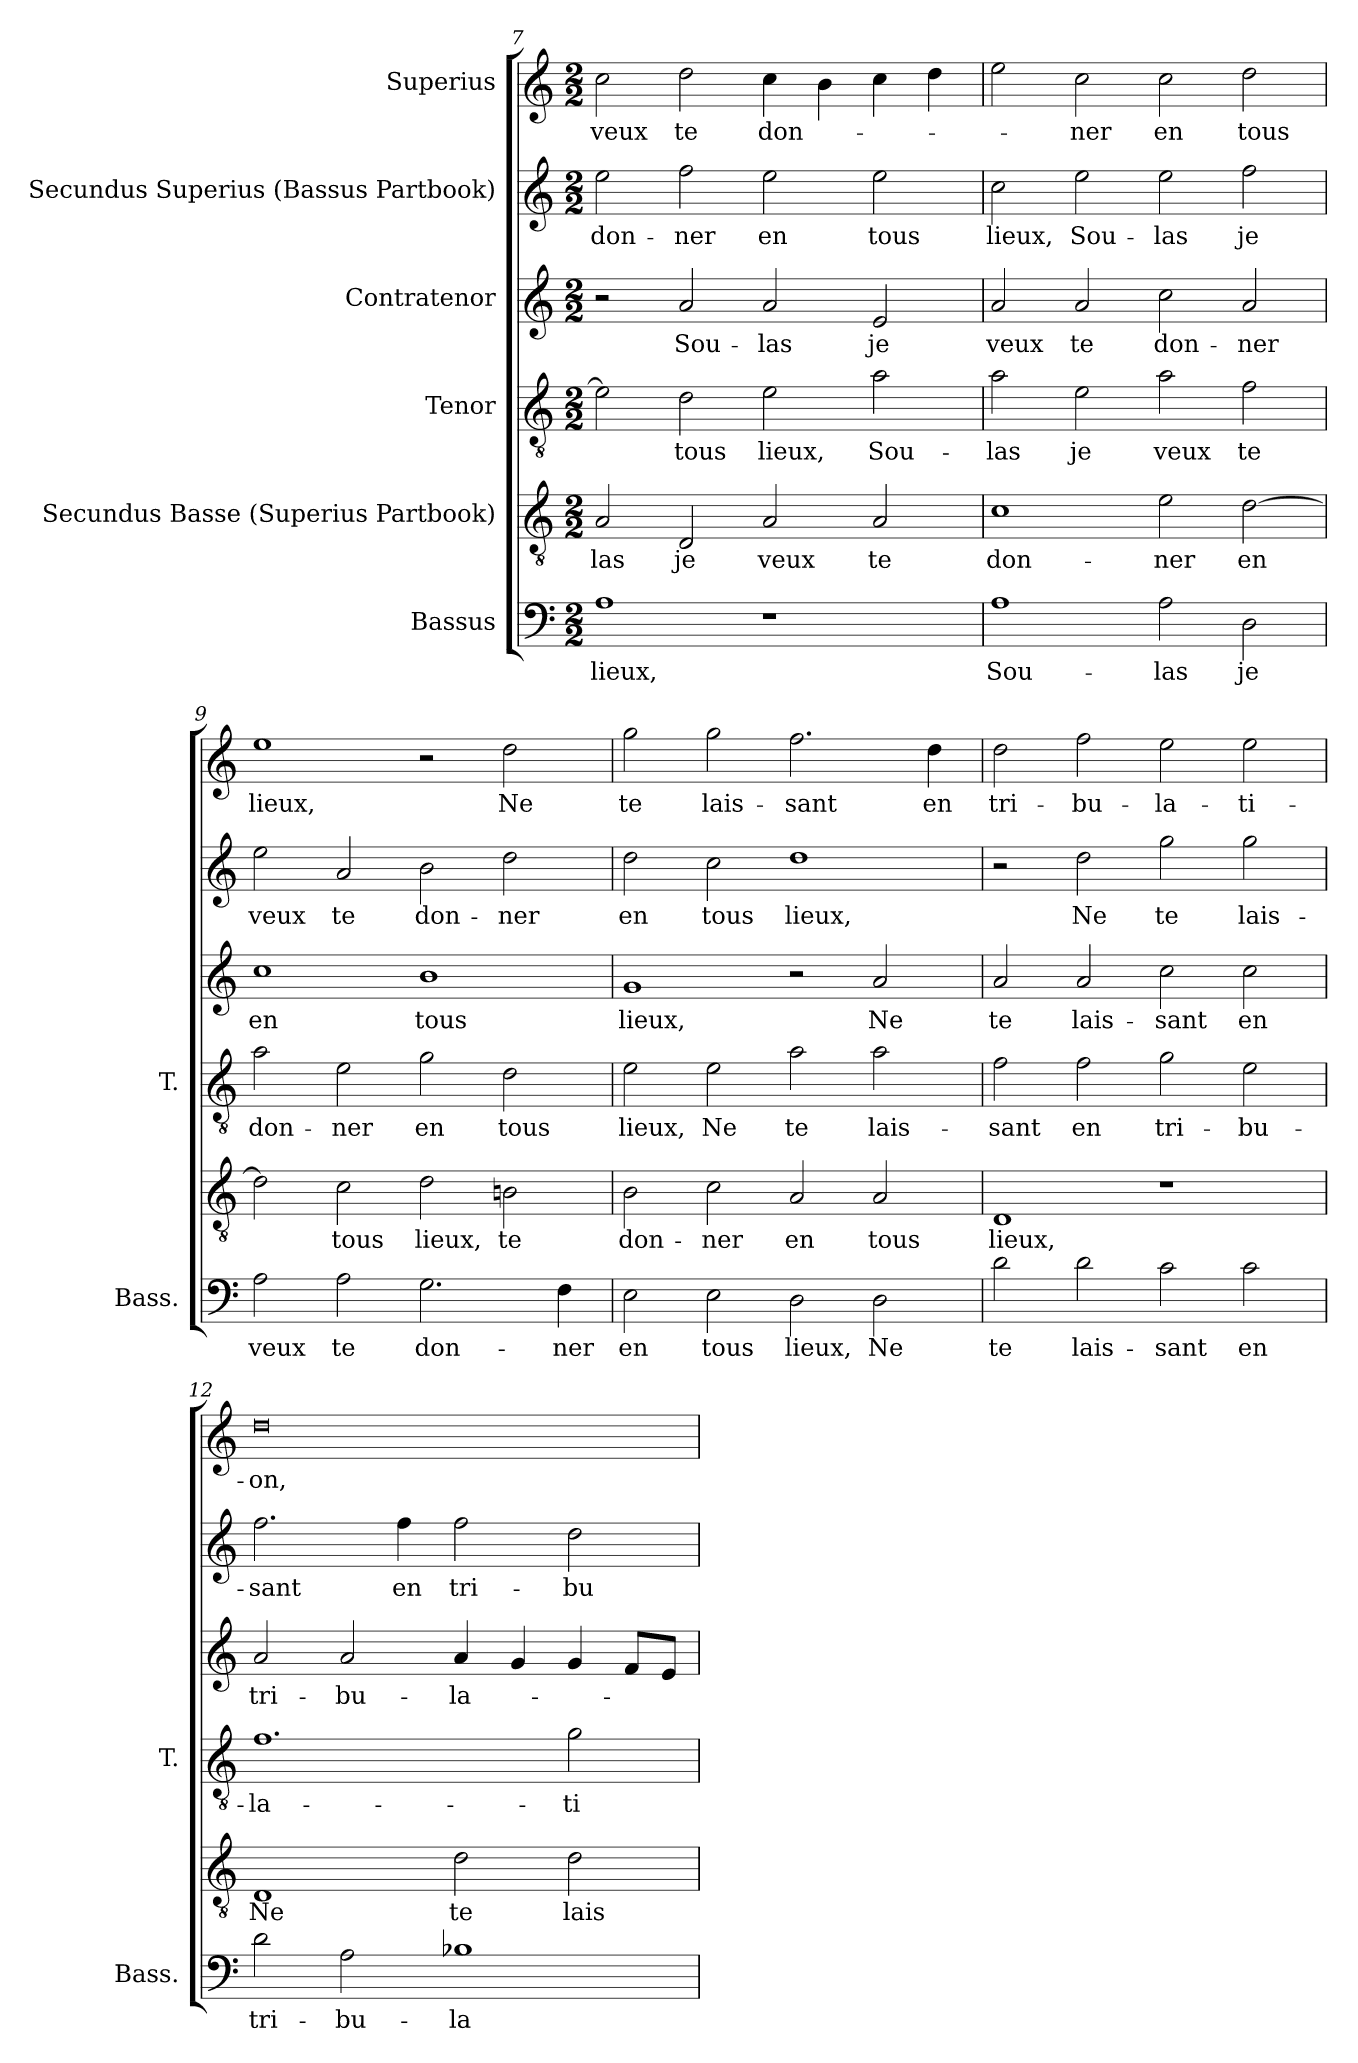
**kern	**text	**kern	**text	**kern	**text	**kern	**text	**kern	**text	**kern	**text
*part6	*part6	*part5	*part5	*part4	*part4	*part3	*part3	*part2	*part2	*part1	*part1
*staff6	*staff6	*staff5	*staff5	*staff4	*staff4	*staff3	*staff3	*staff2	*staff2	*staff1	*staff1
*I"Bassus	*	*I"Secundus Basse (Superius Partbook)	*	*I"Tenor	*	*I"Contratenor	*	*I"Secundus Superius (Bassus Partbook)	*	*I"Superius	*
*I'Bass.	*	*	*	*I'T.	*	*	*	*	*	*	*
*clefF4	*	*clefGv2	*	*clefGv2	*	*clefG2	*	*clefG2	*	*clefG2	*
*	*	*ITrd7c12	*	*ITrd7c12	*	*	*	*	*	*	*
*k[]	*	*k[]	*	*k[]	*	*k[]	*	*k[]	*	*k[]	*
*C:	*	*C:	*	*C:	*	*C:	*	*C:	*	*C:	*
*M2/2	*	*M2/2	*	*M2/2	*	*M2/2	*	*M2/2	*	*M2/2	*
=7	=7	=7	=7	=7	=7	=7	=7	=7	=7	=7	=7
1A\	lieux,	2AA/	-las	2E\]	.	2r	.	2ee\	don-	2cc\	veux
.	.	2DD/	je	2D\	tous	2a/	Sou-	2ff\	-ner	2dd\	te
1r	.	2AA/	veux	2E\	lieux,	2a/	-las	2ee\	en	4cc\	don-
.	.	.	.	.	.	.	.	.	.	4b\	.
.	.	2AA/	te	2A\	Sou-	2e/	je	2ee\	tous	4cc\	.
.	.	.	.	.	.	.	.	.	.	4dd\	.
!!LO:PB:g=z
=8	=8	=8	=8	=8	=8	=8	=8	=8	=8	=8	=8
1A\	Sou-	1C\	don-	2A\	-las	2a/	veux	2cc\	lieux,	2ee\	.
.	.	.	.	2E\	je	2a/	te	2ee\	Sou-	2cc\	-ner
2A\	-las	2E\	-ner	2A\	veux	2cc\	don-	2ee\	-las	2cc\	en
2D\	je	[2D\	en	2F\	te	2a/	-ner	2ff\	je	2dd\	tous
=9	=9	=9	=9	=9	=9	=9	=9	=9	=9	=9	=9
2A\	veux	2D\]	.	2A\	don-	1cc\	en	2ee\	veux	1ee\	lieux,
2A\	te	2C\	tous	2E\	-ner	.	.	2a/	te	.	.
2.G\	don-	2D\	lieux,	2G\	en	1b\	tous	2b\	don-	2r	.
.	.	2BBn\	te	2D\	tous	.	.	2dd\	-ner	2dd\	Ne
4F\	-ner	.	.	.	.	.	.	.	.	.	.
=10	=10	=10	=10	=10	=10	=10	=10	=10	=10	=10	=10
2E\	en	2BB\	don-	2E\	lieux,	1g/	lieux,	2dd\	en	2gg\	te
2E\	tous	2C\	-ner	2E\	Ne	.	.	2cc\	tous	2gg\	lais-
2D\	lieux,	2AA/	en	2A\	te	2r	.	1dd\	lieux,	2.ff\	-sant
2D\	Ne	2AA/	tous	2A\	lais-	2a/	Ne	.	.	.	.
.	.	.	.	.	.	.	.	.	.	4dd\	en
=11	=11	=11	=11	=11	=11	=11	=11	=11	=11	=11	=11
2d\	te	1DD/	lieux,	2F\	-sant	2a/	te	2r	.	2dd\	tri-
2d\	lais-	.	.	2F\	en	2a/	lais-	2dd\	Ne	2ff\	-bu-
2c\	-sant	1r	.	2G\	tri-	2cc\	-sant	2gg\	te	2ee\	-la-
2c\	en	.	.	2E\	-bu-	2cc\	en	2gg\	lais-	2ee\	-ti-
!!LO:LB:g=z
=12	=12	=12	=12	=12	=12	=12	=12	=12	=12	=12	=12
2d\	tri-	1DD/	Ne	1.F\	-la-	2a/	tri-	2.ff\	-sant	0dd\	-on,
2A\	-bu-	.	.	.	.	2a/	-bu-	.	.	.	.
.	.	.	.	.	.	.	.	4ff\	en	.	.
1B-X\	-la-	2D\	te	.	.	4a/	-la-	2ff\	tri-	.	.
.	.	.	.	.	.	4g/	.	.	.	.	.
.	.	2D\	lais-	2G\	-ti-	4g/	.	2dd\	-bu-	.	.
.	.	.	.	.	.	8f/L	.	.	.	.	.
.	.	.	.	.	.	8e/J	.	.	.	.	.
=	=	=	=	=	=	=	=	=	=	=	=
*-	*-	*-	*-	*-	*-	*-	*-	*-	*-	*-	*-
